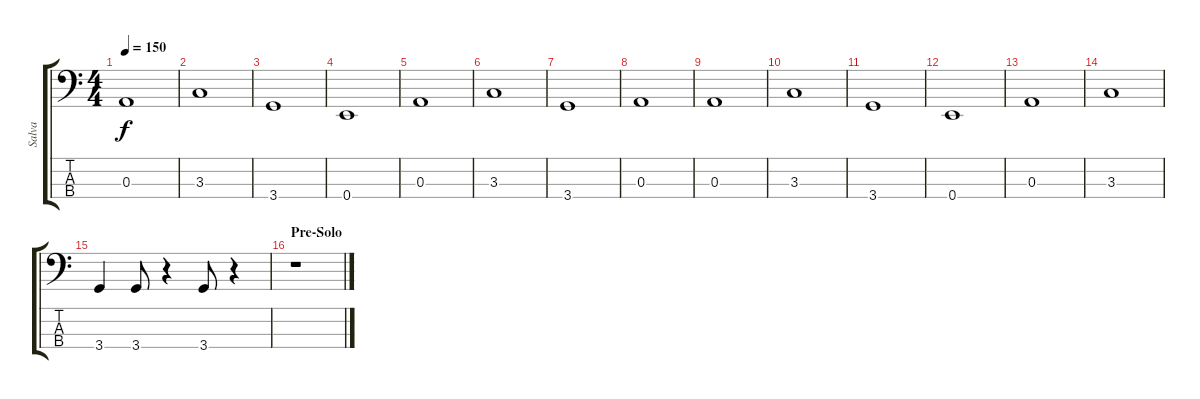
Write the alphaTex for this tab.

\track ("Salva" "Salva") {instrument electricbassfinger}
\staff {score tabs}
\tuning (G2 D2 A1 E1) {hide}
\ts (4 4)
\tempo 150
\clef f4
\ks c
0.3.1{dy f} |
3.3.1 |
3.4.1 |
0.4.1 |
0.3.1 |
3.3.1 |
3.4.1 |
0.3.1 |
0.3.1 |
3.3.1 |
3.4.1 |
0.4.1 |
0.3.1 |
3.3.1 |
3.4.4 3.4.8 r.4 3.4.8 r.4 |
\section ("" "Pre-Solo")
r.1
